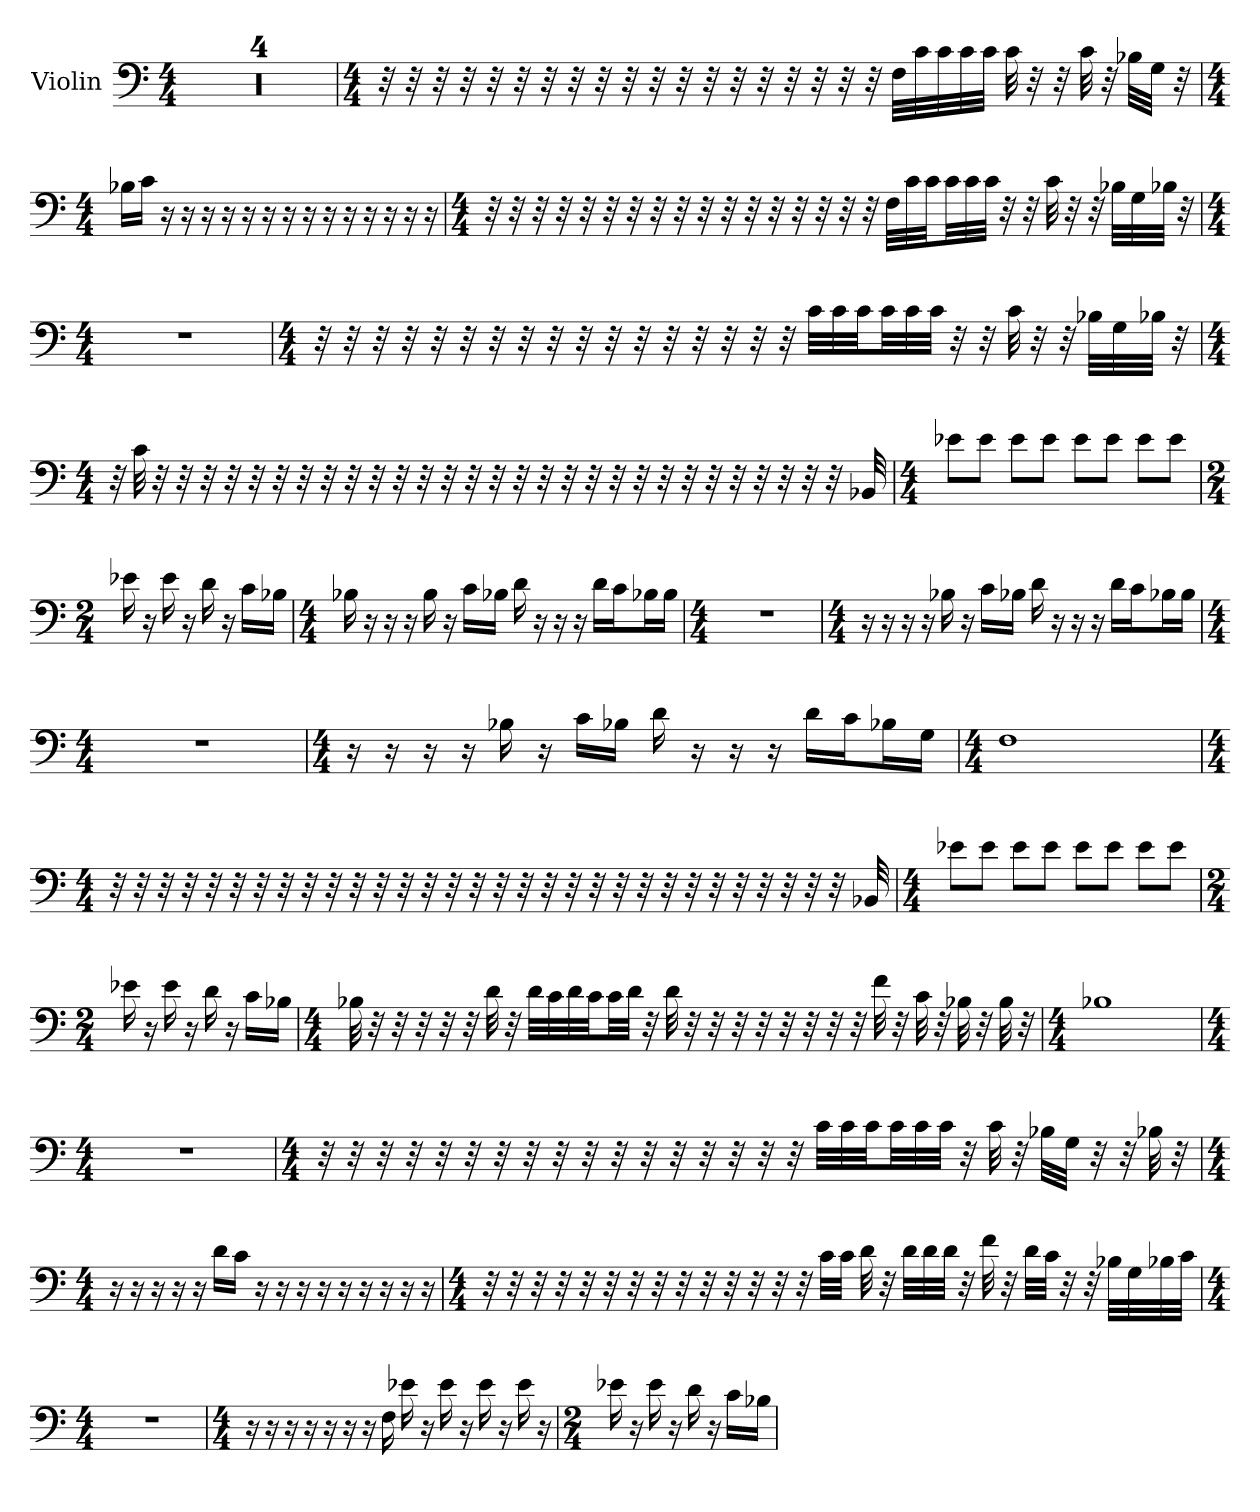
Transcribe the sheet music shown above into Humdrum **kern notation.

**kern
*part1
*staff1
*I"Violin
*I'Vln
*M4/4
=
1r
=
*M4/4
1r
=
*M4/4
1r
=
*M4/4
1r
=
*M4/4
32r
32r
32r
32r
32r
32r
32r
32r
32r
32r
32r
32r
32r
32r
32r
32r
32r
32r
32r
32FLLL
32c
32c
32c
32cJJJ
32c
32r
32r
32c
32r
32B-XLLL
32GJJJ
32r
=
*M4/4
16B-XLL
16cJJ
16r
16r
16r
16r
16r
16r
16r
16r
16r
16r
16r
16r
16r
16r
=
*M4/4
32r
32r
32r
32r
32r
32r
32r
32r
32r
32r
32r
32r
32r
32r
32r
32r
32r
32FLLL
32c
32cJJ
32cLL
32c
32cJJJ
32r
32r
32c
32r
32r
32B-XLLL
32G
32B-XJJJ
32r
=
*M4/4
1r
=
*M4/4
32r
32r
32r
32r
32r
32r
32r
32r
32r
32r
32r
32r
32r
32r
32r
32r
32r
32cLLL
32c
32cJJ
32cLL
32c
32cJJJ
32r
32r
32c
32r
32r
32B-XLLL
32G
32B-XJJJ
32r
=
*M4/4
32r
32c
32r
32r
32r
32r
32r
32r
32r
32r
32r
32r
32r
32r
32r
32r
32r
32r
32r
32r
32r
32r
32r
32r
32r
32r
32r
32r
32r
32r
32r
32BB-X
=
*M4/4
8e-XL
8e-J
8e-L
8e-J
8e-L
8e-J
8e-L
8e-J
=
*M2/4
16e-X
16r
16e-
16r
16d
16r
16cLL
16B-XJJ
=
*M4/4
16B-X
16r
16r
16r
16B-
16r
16cLL
16B-XJJ
16d
16r
16r
16r
16dLL
16cJ
16B-XL
16B-JJ
=
*M4/4
1r
=
*M4/4
16r
16r
16r
16r
16B-X
16r
16cLL
16B-XJJ
16d
16r
16r
16r
16dLL
16cJ
16B-XL
16B-JJ
=
*M4/4
1r
=
*M4/4
16r
16r
16r
16r
16B-X
16r
16cLL
16B-XJJ
16d
16r
16r
16r
16dLL
16cJ
16B-XL
16GJJ
=
*M4/4
1F
=
*M4/4
32r
32r
32r
32r
32r
32r
32r
32r
32r
32r
32r
32r
32r
32r
32r
32r
32r
32r
32r
32r
32r
32r
32r
32r
32r
32r
32r
32r
32r
32r
32r
32BB-X
=
*M4/4
8e-XL
8e-J
8e-L
8e-J
8e-L
8e-J
8e-L
8e-J
=
*M2/4
16e-X
16r
16e-
16r
16d
16r
16cLL
16B-XJJ
=
*M4/4
32B-X
32r
32r
32r
32r
32r
32d
32r
32dLLL
32c
32d
32cJJ
32cLL
32dJJJ
32r
32d
32r
32r
32r
32r
32r
32r
32r
32r
32f
32r
32c
32r
32B-X
32r
32B-
32r
=
*M4/4
1B-X
=
*M4/4
1r
=
*M4/4
32r
32r
32r
32r
32r
32r
32r
32r
32r
32r
32r
32r
32r
32r
32r
32r
32r
32cLLL
32c
32cJJ
32cLL
32c
32cJJJ
32r
32c
32r
32B-XLLL
32GJJJ
32r
32r
32B-X
32r
=
*M4/4
16r
16r
16r
16r
16r
16dLL
16cJJ
16r
16r
16r
16r
16r
16r
16r
16r
16r
=
*M4/4
32r
32r
32r
32r
32r
32r
32r
32r
32r
32r
32r
32r
32r
32r
32cLLL
32cJJJ
32d
32r
32dLLL
32d
32dJJJ
32r
32f
32r
32dLLL
32cJJJ
32r
32r
32B-XLLL
32G
32B-X
32cJJJ
=
*M4/4
1r
=
*M4/4
16r
16r
16r
16r
16r
16r
16r
16F
16e-X
16r
16e-
16r
16e-
16r
16e-
16r
=
*M2/4
16e-X
16r
16e-
16r
16d
16r
16cLL
16B-XJJ
=
*-
